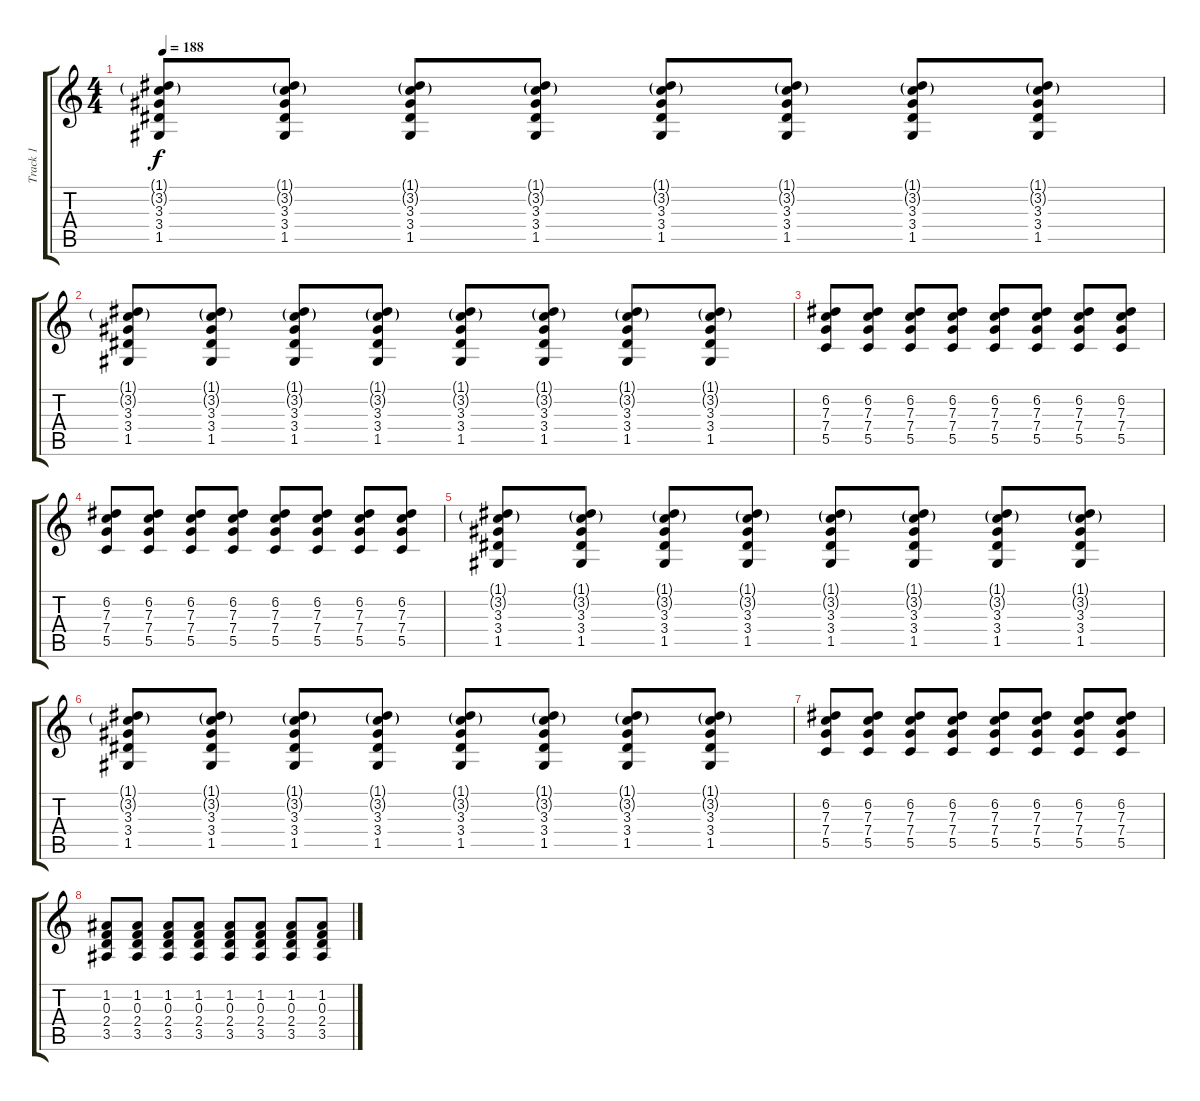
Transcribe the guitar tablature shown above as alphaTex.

\track ("Track 1" "Track 1") {instrument distortionguitar}
\staff {score tabs}
\tuning (D4 A3 F3 C3 G2 C2) {hide}
\ts (4 4)
\tempo 188
\clef g2
\ks c
(1.1{g} 3.2{g} 3.3 3.4 1.5).8{dy f} (1.1{g} 3.2{g} 3.3 3.4 1.5).8 (1.1{g} 3.2{g} 3.3 3.4 1.5).8 (1.1{g} 3.2{g} 3.3 3.4 1.5).8 (1.1{g} 3.2{g} 3.3 3.4 1.5).8 (1.1{g} 3.2{g} 3.3 3.4 1.5).8 (1.1{g} 3.2{g} 3.3 3.4 1.5).8 (1.1{g} 3.2{g} 3.3 3.4 1.5).8 |
(1.1{g} 3.2{g} 3.3 3.4 1.5).8 (1.1{g} 3.2{g} 3.3 3.4 1.5).8 (1.1{g} 3.2{g} 3.3 3.4 1.5).8 (1.1{g} 3.2{g} 3.3 3.4 1.5).8 (1.1{g} 3.2{g} 3.3 3.4 1.5).8 (1.1{g} 3.2{g} 3.3 3.4 1.5).8 (1.1{g} 3.2{g} 3.3 3.4 1.5).8 (1.1{g} 3.2{g} 3.3 3.4 1.5).8 |
(6.2 7.3 7.4 5.5).8 (6.2 7.3 7.4 5.5).8 (6.2 7.3 7.4 5.5).8 (6.2 7.3 7.4 5.5).8 (6.2 7.3 7.4 5.5).8 (6.2 7.3 7.4 5.5).8 (6.2 7.3 7.4 5.5).8 (6.2 7.3 7.4 5.5).8 |
(6.2 7.3 7.4 5.5).8 (6.2 7.3 7.4 5.5).8 (6.2 7.3 7.4 5.5).8 (6.2 7.3 7.4 5.5).8 (6.2 7.3 7.4 5.5).8 (6.2 7.3 7.4 5.5).8 (6.2 7.3 7.4 5.5).8 (6.2 7.3 7.4 5.5).8 |
(1.1{g} 3.2{g} 3.3 3.4 1.5).8 (1.1{g} 3.2{g} 3.3 3.4 1.5).8 (1.1{g} 3.2{g} 3.3 3.4 1.5).8 (1.1{g} 3.2{g} 3.3 3.4 1.5).8 (1.1{g} 3.2{g} 3.3 3.4 1.5).8 (1.1{g} 3.2{g} 3.3 3.4 1.5).8 (1.1{g} 3.2{g} 3.3 3.4 1.5).8 (1.1{g} 3.2{g} 3.3 3.4 1.5).8 |
(1.1{g} 3.2{g} 3.3 3.4 1.5).8 (1.1{g} 3.2{g} 3.3 3.4 1.5).8 (1.1{g} 3.2{g} 3.3 3.4 1.5).8 (1.1{g} 3.2{g} 3.3 3.4 1.5).8 (1.1{g} 3.2{g} 3.3 3.4 1.5).8 (1.1{g} 3.2{g} 3.3 3.4 1.5).8 (1.1{g} 3.2{g} 3.3 3.4 1.5).8 (1.1{g} 3.2{g} 3.3 3.4 1.5).8 |
(6.2 7.3 7.4 5.5).8 (6.2 7.3 7.4 5.5).8 (6.2 7.3 7.4 5.5).8 (6.2 7.3 7.4 5.5).8 (6.2 7.3 7.4 5.5).8 (6.2 7.3 7.4 5.5).8 (6.2 7.3 7.4 5.5).8 (6.2 7.3 7.4 5.5).8 |
(1.2 0.3 2.4 3.5).8 (1.2 0.3 2.4 3.5).8 (1.2 0.3 2.4 3.5).8 (1.2 0.3 2.4 3.5).8 (1.2 0.3 2.4 3.5).8 (1.2 0.3 2.4 3.5).8 (1.2 0.3 2.4 3.5).8 (1.2 0.3 2.4 3.5).8
